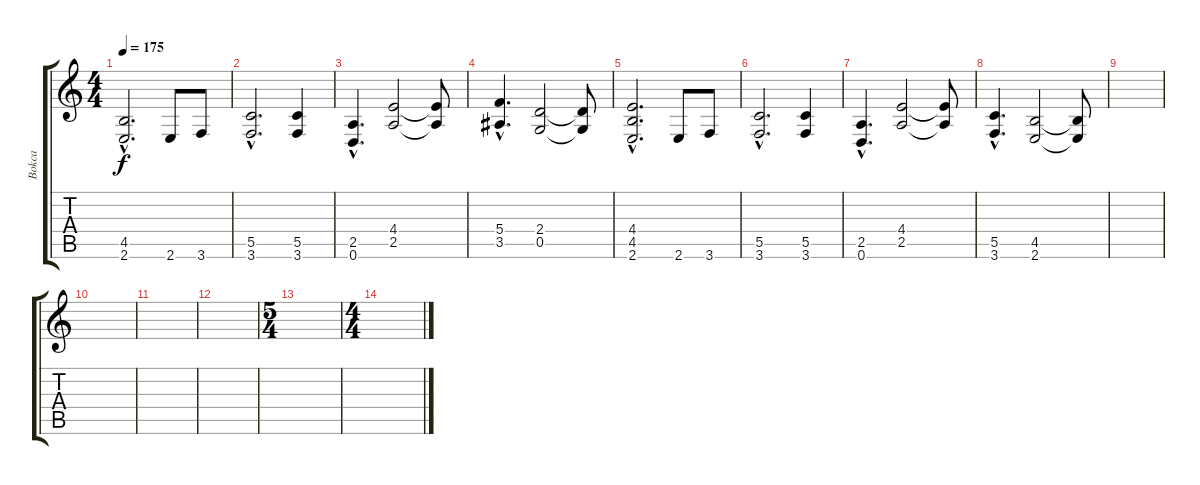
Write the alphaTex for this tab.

\track ("Bokca" "Bokca") {instrument distortionguitar}
\staff {score tabs}
\tuning (D4 A3 F3 C3 G2 D2) {hide}
\ts (4 4)
\tempo 175
\clef g2
\ks c
(4.5{hac} 2.6{hac}).2{d dy f} 2.6.8 3.6.8 |
(5.5{hac} 3.6{hac}).2{d} (5.5 3.6).4 |
(2.5{hac} 0.6{hac}).4{d} (4.4 2.5).2 (4.4{t} 2.5{t}).8 |
(5.4{hac} 3.5{hac}).4{d} (2.4 0.5).2 (2.4{t} 0.5{t}).8 |
(4.4{hac} 4.5{hac} 2.6{hac}).2{d} 2.6.8 3.6.8 |
(5.5{hac} 3.6{hac}).2{d} (5.5 3.6).4 |
(2.5{hac} 0.6{hac}).4{d} (4.4 2.5).2 (4.4{t} 2.5{t}).8 |
(5.5{hac} 3.6{hac}).4{d} (4.5 2.6).2 (4.5{t} 2.6{t}).8 |
|
|
|
|
\ts (5 4)
|
\ts (4 4)
